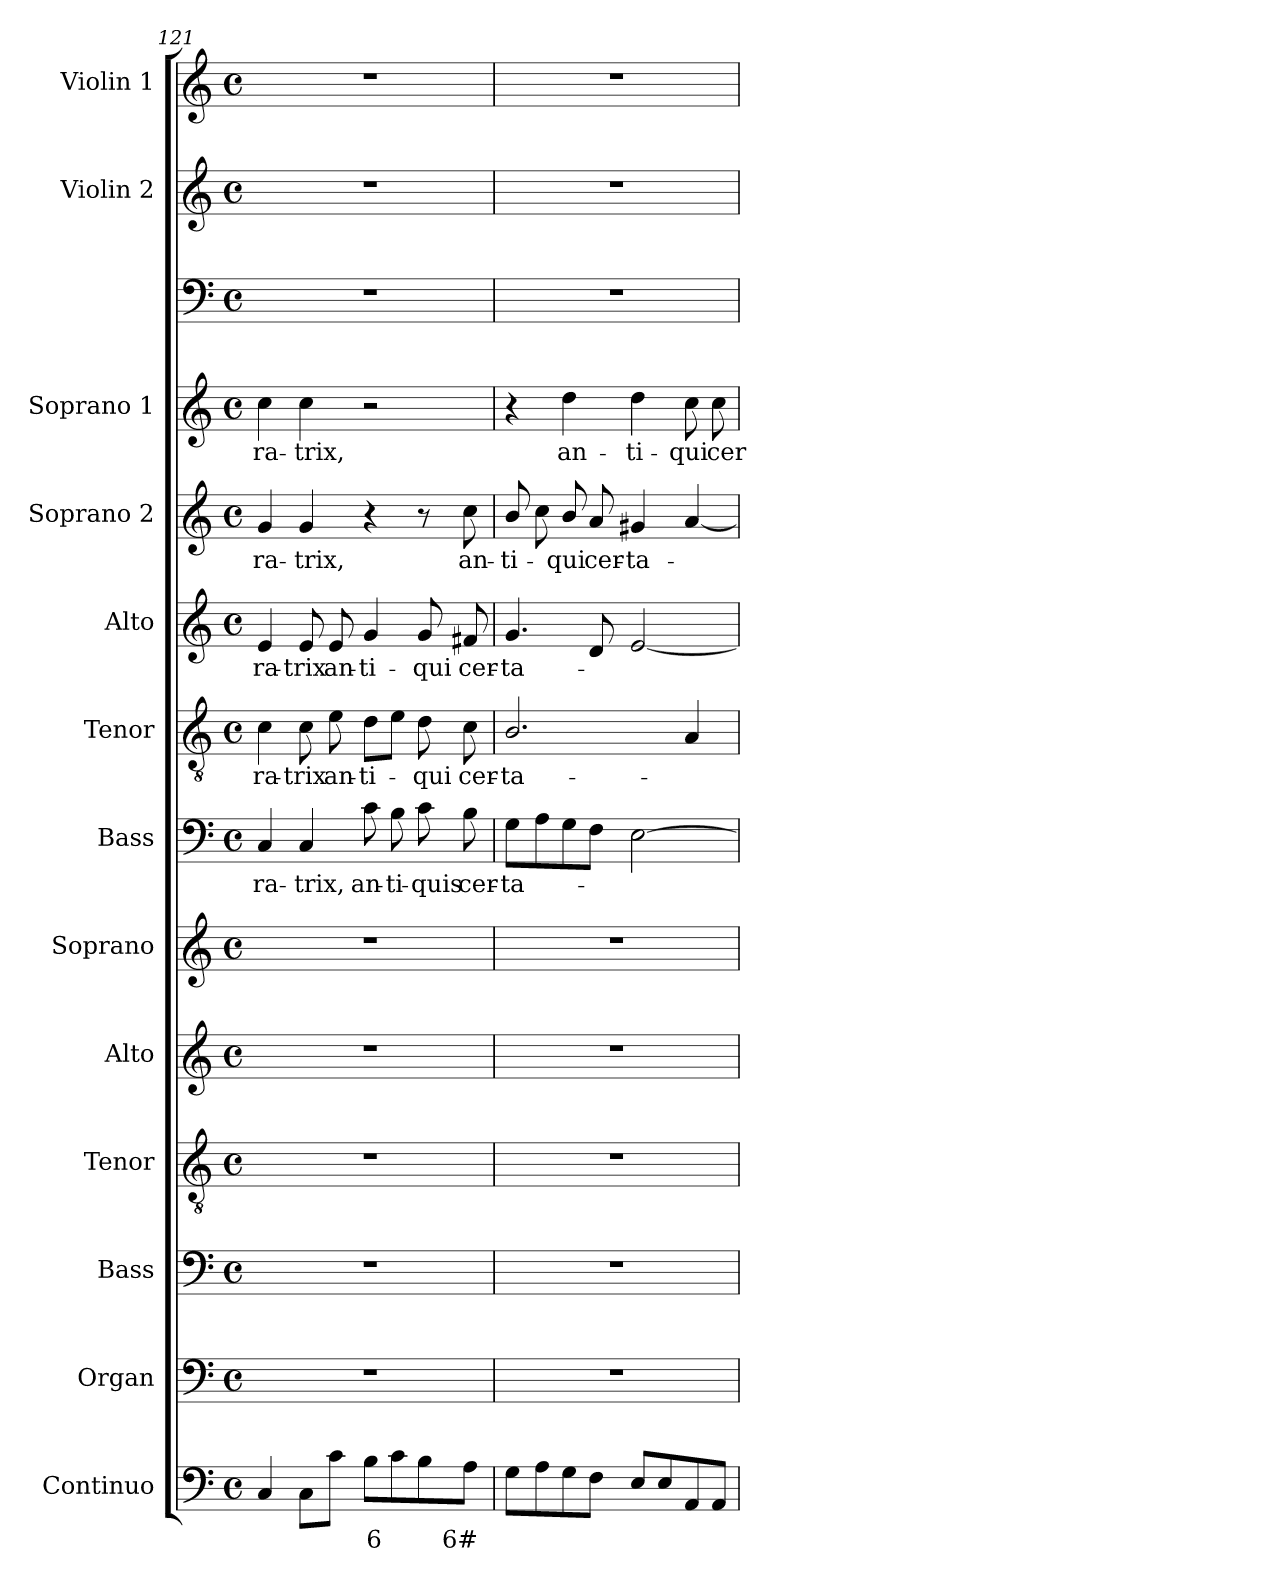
**kern	**text	**kern	**kern	**kern	**kern	**kern	**kern	**text	**kern	**text	**kern	**text	**kern	**text	**kern	**text	**kern	**kern	**kern
*part14	*part14	*part13	*part12	*part11	*part10	*part9	*part8	*part8	*part7	*part7	*part6	*part6	*part5	*part5	*part4	*part4	*part3	*part2	*part1
*staff14	*staff14	*staff13	*staff12	*staff11	*staff10	*staff9	*staff8	*staff8	*staff7	*staff7	*staff6	*staff6	*staff5	*staff5	*staff4	*staff4	*staff3	*staff2	*staff1
*I"Continuo	*	*I"Organ	*I"Bass	*I"Tenor	*I"Alto	*I"Soprano	*I"Bass	*	*I"Tenor	*	*I"Alto	*	*I"Soprano 2	*	*I"Soprano 1	*	*I""Acc. to violins"	*I"Violin 2	*I"Violin 1
*I'Cont.	*	*I'Org.	*I'B.	*I'T.	*I'A.	*I'S.	*I'B.	*	*I'T.	*	*I'A.	*	*I'S2.	*	*I'S1.	*	*I'Ac to violins.	*I'Vln. 2	*I'Vln. 1
*clefF4	*	*clefF4	*clefF4	*clefGv2	*clefG2	*clefG2	*clefF4	*	*clefGv2	*	*clefG2	*	*clefG2	*	*clefG2	*	*clefF4	*clefG2	*clefG2
*	*	*	*	*ITrd7c12	*	*	*	*	*ITrd7c12	*	*	*	*	*	*	*	*	*	*
*k[]	*	*k[]	*k[]	*k[]	*k[]	*k[]	*k[]	*	*k[]	*	*k[]	*	*k[]	*	*k[]	*	*k[]	*k[]	*k[]
*C:	*	*C:	*C:	*C:	*C:	*C:	*C:	*	*C:	*	*C:	*	*C:	*	*C:	*	*C:	*C:	*C:
*M4/4	*	*M4/4	*M4/4	*M4/4	*M4/4	*M4/4	*M4/4	*	*M4/4	*	*M4/4	*	*M4/4	*	*M4/4	*	*M4/4	*M4/4	*M4/4
*met(c)	*	*met(c)	*met(c)	*met(c)	*met(c)	*met(c)	*met(c)	*	*met(c)	*	*met(c)	*	*met(c)	*	*met(c)	*	*met(c)	*met(c)	*met(c)
=121	=121	=121	=121	=121	=121	=121	=121	=121	=121	=121	=121	=121	=121	=121	=121	=121	=121	=121	=121
!	!	!	!	!	!	!	!	!LO:LY:b:color=#000000	!	!	!	!	!	!	!	!	!	!	!
!	!	!	!	!	!	!	!	!	!	!LO:LY:b:color=#000000	!	!	!	!	!	!	!	!	!
!	!	!	!	!	!	!	!	!	!	!	!	!LO:LY:b:color=#000000	!	!	!	!	!	!	!
!	!	!	!	!	!	!	!	!	!	!	!	!	!	!LO:LY:b:color=#000000	!	!	!	!	!
!	!	!	!	!	!	!	!	!	!	!	!	!	!	!	!	!LO:LY:b:color=#000000	!	!	!
4Ci/	.	1r	1r	1r	1r	1r	4Ci/	-ra-	4Ci\	-ra-	4ei/	-ra-	4gi/	-ra-	4cci\	-ra-	1r	1r	1r
!	!	!	!	!	!	!	!	!LO:LY:b:color=#000000	!	!	!	!	!	!	!	!	!	!	!
!	!	!	!	!	!	!	!	!	!	!LO:LY:b:color=#000000	!	!	!	!	!	!	!	!	!
!	!	!	!	!	!	!	!	!	!	!	!	!LO:LY:b:color=#000000	!	!	!	!	!	!	!
!	!	!	!	!	!	!	!	!	!	!	!	!	!	!LO:LY:b:color=#000000	!	!	!	!	!
!	!	!	!	!	!	!	!	!	!	!	!	!	!	!	!	!LO:LY:b:color=#000000	!	!	!
8Ci\L	.	.	.	.	.	.	4Ci/	-trix,	8Ci\	-trix	8ei/	-trix	4gi/	-trix,	4cci\	-trix,	.	.	.
!	!	!	!	!	!	!	!	!	!	!LO:LY:b:color=#000000	!	!	!	!	!	!	!	!	!
!	!	!	!	!	!	!	!	!	!	!	!	!LO:LY:b:color=#000000	!	!	!	!	!	!	!
8ci\J	.	.	.	.	.	.	.	.	8Ei\	an-	8ei/	an-	.	.	.	.	.	.	.
!	!LO:LY:b:color=#000000	!	!	!	!	!	!	!	!	!	!	!	!	!	!	!	!	!	!
!	!	!	!	!	!	!	!	!LO:LY:b:color=#000000	!	!	!	!	!	!	!	!	!	!	!
!	!	!	!	!	!	!	!	!	!	!LO:LY:b:color=#000000	!	!	!	!	!	!	!	!	!
!	!	!	!	!	!	!	!	!	!	!	!	!LO:LY:b:color=#000000	!	!	!	!	!	!	!
8Bi\L	6	.	.	.	.	.	8ci\	an-	8Di\L	-ti-	4gi/	-ti-	4r	.	2r	.	.	.	.
!	!	!	!	!	!	!	!	!LO:LY:b:color=#000000	!	!	!	!	!	!	!	!	!	!	!
8ci\	.	.	.	.	.	.	8Bi\	-ti-	8Ei\J	.	.	.	.	.	.	.	.	.	.
!	!	!	!	!	!	!	!	!LO:LY:b:color=#000000	!	!	!	!	!	!	!	!	!	!	!
!	!	!	!	!	!	!	!	!	!	!LO:LY:b:color=#000000	!	!	!	!	!	!	!	!	!
!	!	!	!	!	!	!	!	!	!	!	!	!LO:LY:b:color=#000000	!	!	!	!	!	!	!
8Bi\	.	.	.	.	.	.	8ci\	-quis	8Di\	-qui	8gi/	-qui	8r	.	.	.	.	.	.
!	!LO:LY:b:color=#000000	!	!	!	!	!	!	!	!	!	!	!	!	!	!	!	!	!	!
!	!	!	!	!	!	!	!	!LO:LY:b:color=#000000	!	!	!	!	!	!	!	!	!	!	!
!	!	!	!	!	!	!	!	!	!	!LO:LY:b:color=#000000	!	!	!	!	!	!	!	!	!
!	!	!	!	!	!	!	!	!	!	!	!	!LO:LY:b:color=#000000	!	!	!	!	!	!	!
!	!	!	!	!	!	!	!	!	!	!	!	!	!	!LO:LY:b:color=#000000	!	!	!	!	!
8Ai\J	6#	.	.	.	.	.	8Bi\	cer-	8Ci\	cer-	8f#Xi/	cer-	8cci\	an-	.	.	.	.	.
!!LO:PB:g=z
=122	=122	=122	=122	=122	=122	=122	=122	=122	=122	=122	=122	=122	=122	=122	=122	=122	=122	=122	=122
!	!	!	!	!	!	!	!	!LO:LY:b:color=#000000	!	!	!	!	!	!	!	!	!	!	!
!	!	!	!	!	!	!	!	!	!	!LO:LY:b:color=#000000	!	!	!	!	!	!	!	!	!
!	!	!	!	!	!	!	!	!	!	!	!	!LO:LY:b:color=#000000	!	!	!	!	!	!	!
!	!	!	!	!	!	!	!	!	!	!	!	!	!	!LO:LY:b:color=#000000	!	!	!	!	!
8Gi\L	.	1r	1r	1r	1r	1r	8Gi\L	-ta-	2.BBi/	-ta-	4.gi/	-ta-	8bi/	-ti-	4r	.	1r	1r	1r
8Ai\	.	.	.	.	.	.	8Ai\	.	.	.	.	.	8cci\	.	.	.	.	.	.
!	!	!	!	!	!	!	!	!	!	!	!	!	!	!LO:LY:b:color=#000000	!	!	!	!	!
!	!	!	!	!	!	!	!	!	!	!	!	!	!	!	!	!LO:LY:b:color=#000000	!	!	!
8Gi\	.	.	.	.	.	.	8Gi\	.	.	.	.	.	8bi/	-qui	4ddi\	an-	.	.	.
!	!	!	!	!	!	!	!	!	!	!	!	!	!	!LO:LY:b:color=#000000	!	!	!	!	!
8Fi\J	.	.	.	.	.	.	8Fi\J	.	.	.	8di/	.	8ai/	cer-	.	.	.	.	.
!	!	!	!	!	!	!	!	!	!	!	!	!	!	!LO:LY:b:color=#000000	!	!	!	!	!
!	!	!	!	!	!	!	!	!	!	!	!	!	!	!	!	!LO:LY:b:color=#000000	!	!	!
8Ei/L	.	.	.	.	.	.	[>2Ei\	.	.	.	[<2ei/	.	4g#Xi/	-ta-	4ddi\	-ti-	.	.	.
8Ei/	.	.	.	.	.	.	.	.	.	.	.	.	.	.	.	.	.	.	.
!	!	!	!	!	!	!	!	!	!	!	!	!	!	!	!	!LO:LY:b:color=#000000	!	!	!
8AAi/	.	.	.	.	.	.	.	.	4AAi/	.	.	.	[<4ai/	.	8cci\	-qui	.	.	.
!	!	!	!	!	!	!	!	!	!	!	!	!	!	!	!	!LO:LY:b:color=#000000	!	!	!
8AAi/J	.	.	.	.	.	.	.	.	.	.	.	.	.	.	8cci\	cer-	.	.	.
=	=	=	=	=	=	=	=	=	=	=	=	=	=	=	=	=	=	=	=
*-	*-	*-	*-	*-	*-	*-	*-	*-	*-	*-	*-	*-	*-	*-	*-	*-	*-	*-	*-
